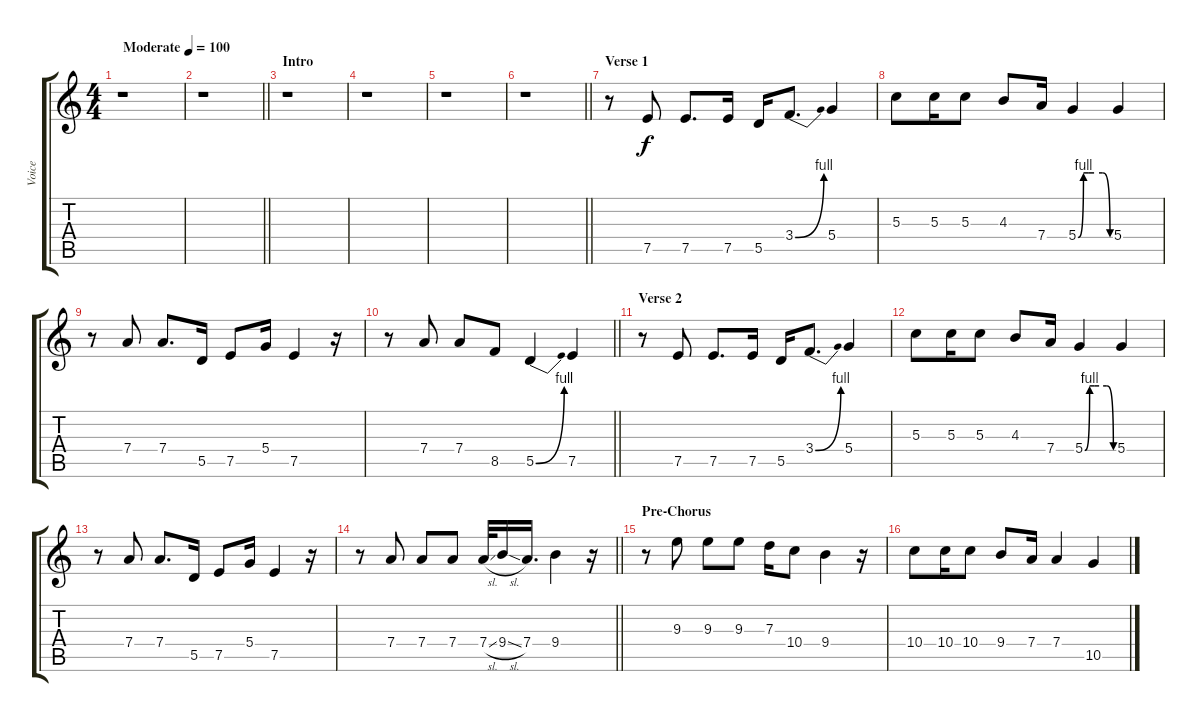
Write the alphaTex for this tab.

\track ("Voice" "Voice") {instrument contrabass}
\staff {score tabs}
\tuning (E4 B3 G3 D3 A2 E2) {hide}
\ts (4 4)
\tempo (100 "Moderate")
\clef g2
\ks c
r.1{dy f instrument contrabass} |
\barLineRight lightlight
r.1 |
\section ("" "Intro")
r.1 |
r.1 |
r.1 |
\barLineRight lightlight
r.1 |
\section ("" "Verse 1")
r.8 7.5.8 7.5.8{d} 7.5.16 5.5.16 3.4{be (bend 0 0 60 4)}.8{d} 5.4.4 |
5.3.8 5.3.16 5.3.8 4.3.8 7.4.16 5.4{be (custom 0 0 10 4 20 4 30 4 46 4 60 0)}.4 5.4.4 |
r.8 7.4.8 7.4.8{d} 5.5.16 7.5.8 5.4.16 7.5.4 r.16 |
\barLineRight lightlight
r.8 7.4.8 7.4.8 8.5.8 5.5{be (bend 0 0 60 4)}.4 7.5.4 |
\section ("" "Verse 2")
r.8 7.5.8 7.5.8{d} 7.5.16 5.5.16 3.4{be (bend 0 0 60 4)}.8{d} 5.4.4 |
5.3.8 5.3.16 5.3.8 4.3.8 7.4.16 5.4{be (custom 0 0 10 4 20 4 30 4 46 4 60 0)}.4 5.4.4 |
r.8 7.4.8 7.4.8{d} 5.5.16 7.5.8 5.4.16 7.5.4 r.16 |
\barLineRight lightlight
r.8 7.4.8 7.4.8 7.4.8 7.4{sl}.32 9.4{sl}.16 7.4.16{d} 9.4.4 r.16 |
\section ("" "Pre-Chorus")
r.8 9.3.8 9.3.8 9.3.8 7.3.16 10.4.8 9.4.4 r.16 |
10.4.8 10.4.16 10.4.8 9.4.8 7.4.16 7.4.4 10.5.4
